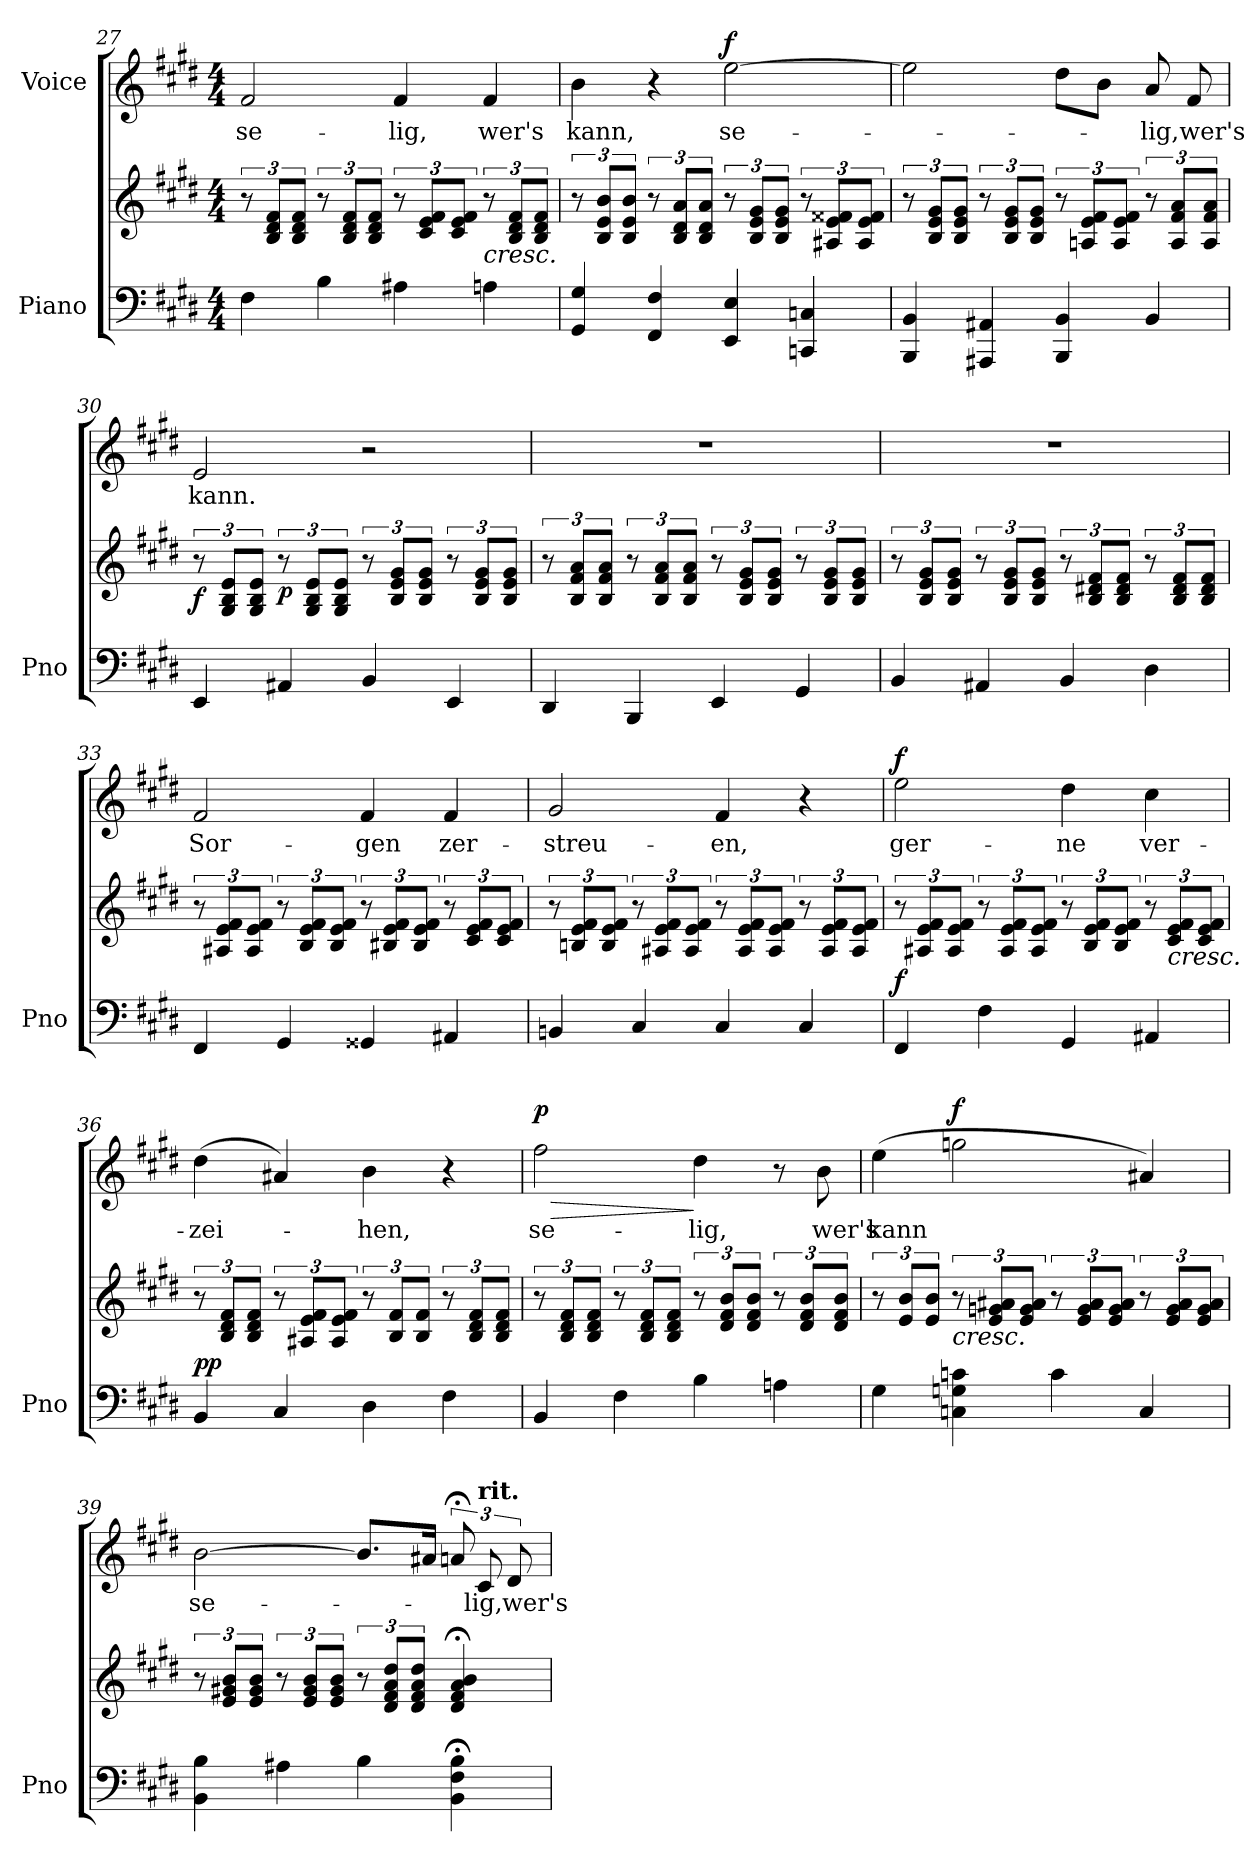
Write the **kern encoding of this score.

**kern	**kern	**dynam	**kern	**text	**dynam
*part2	*part2	*part2	*part1	*part1	*part1
*staff3	*staff2	*staff2/3	*staff1	*staff1	*staff1
*I"Piano	*	*	*I"Voice	*	*
*I'Pno	*	*	*	*	*
!!LO:LB:g=z
*clefF4	*clefG2	*	*clefG2	*	*
*k[f#c#g#d#]	*k[f#c#g#d#]	*	*k[f#c#g#d#]	*	*
*M4/4	*M4/4	*	*M4/4	*	*
=27	=27	=27	=27	=27	=27
!	!	!	!	!LO:LY:b	!
4F#\	12r	.	2f#/	se-	.
.	12B/ 12d#/ 12f#/L	.	.	.	.
.	12B/ 12d#/ 12f#/J	.	.	.	.
4B\	12r	.	.	.	.
.	12B/ 12d#/ 12f#/L	.	.	.	.
.	12B/ 12d#/ 12f#/J	.	.	.	.
!	!	!	!	!LO:LY:b	!
4A#X\	12r	.	4f#/	-lig,	.
.	12c#/ 12e/ 12f#/L	.	.	.	.
.	12c#/ 12e/ 12f#/J	.	.	.	.
!	!LO:TX:b:i:t=cresc.	!	!	!	!
!	!	!	!	!LO:LY:b	!
4An\	12r	.	4f#/	wer's	.
.	12B/ 12d#/ 12f#/L	.	.	.	.
.	12B/ 12d#/ 12f#/J	.	.	.	.
=28	=28	=28	=28	=28	=28
!	!	!	!	!LO:LY:b	!
4GG#/ 4G#/	12r	.	4b\	kann,	.
.	12B/ 12e/ 12b/L	.	.	.	.
.	12B/ 12e/ 12b/J	.	.	.	.
4FF#/ 4F#/	12r	.	4r	.	.
.	12B/ 12d#/ 12a/L	.	.	.	.
.	12B/ 12d#/ 12a/J	.	.	.	.
!	!	!	!	!LO:LY:b	!LO:DY:a
4EE/ 4E/	12r	.	[2ee\	se-	f
.	12B/ 12e/ 12g#/L	.	.	.	.
.	12B/ 12e/ 12g#/J	.	.	.	.
4CCn/ 4Cn/	12r	.	.	.	.
.	12A#X/ 12e/ 12f##X/L	.	.	.	.
.	12A#/ 12e/ 12f##/J	.	.	.	.
=29	=29	=29	=29	=29	=29
4BBB/ 4BB/	12r	.	2ee\]	.	.
.	12B/ 12e/ 12g#/L	.	.	.	.
.	12B/ 12e/ 12g#/J	.	.	.	.
4AAA#X/ 4AA#X/	12r	.	.	.	.
.	12B/ 12e/ 12g#/L	.	.	.	.
.	12B/ 12e/ 12g#/J	.	.	.	.
4BBB/ 4BB/	12r	.	8dd#\L	.	.
.	12An/ 12e/ 12f#/L	.	.	.	.
.	.	.	8b\J	.	.
.	12A/ 12e/ 12f#/J	.	.	.	.
!	!	!	!	!LO:LY:b	!
4BB/	12r	.	8a/	-lig,	.
.	12A/ 12f#/ 12a/L	.	.	.	.
!	!	!	!	!LO:LY:b	!
.	.	.	8f#/	wer's	.
.	12A/ 12f#/ 12a/J	.	.	.	.
!!LO:LB:g=z
=30	=30	=30	=30	=30	=30
!	!	!LO:DY:b	!	!LO:LY:b	!
4EE/	12r	f	2e/	kann.	.
.	12G#/ 12B/ 12e/L	.	.	.	.
.	12G#/ 12B/ 12e/J	.	.	.	.
!	!	!LO:DY:b	!	!	!
4AA#X/	12r	p	.	.	.
.	12G#/ 12B/ 12e/L	.	.	.	.
.	12G#/ 12B/ 12e/J	.	.	.	.
4BB/	12r	.	2r	.	.
.	12B/ 12e/ 12g#/L	.	.	.	.
.	12B/ 12e/ 12g#/J	.	.	.	.
4EE/	12r	.	.	.	.
.	12B/ 12e/ 12g#/L	.	.	.	.
.	12B/ 12e/ 12g#/J	.	.	.	.
=31	=31	=31	=31	=31	=31
4DD#/	12r	.	1r	.	.
.	12B/ 12f#/ 12a/L	.	.	.	.
.	12B/ 12f#/ 12a/J	.	.	.	.
4BBB/	12r	.	.	.	.
.	12B/ 12f#/ 12a/L	.	.	.	.
.	12B/ 12f#/ 12a/J	.	.	.	.
4EE/	12r	.	.	.	.
.	12B/ 12e/ 12g#/L	.	.	.	.
.	12B/ 12e/ 12g#/J	.	.	.	.
4GG#/	12r	.	.	.	.
.	12B/ 12e/ 12g#/L	.	.	.	.
.	12B/ 12e/ 12g#/J	.	.	.	.
=32	=32	=32	=32	=32	=32
4BB/	12r	.	1r	.	.
.	12B/ 12e/ 12g#/L	.	.	.	.
.	12B/ 12e/ 12g#/J	.	.	.	.
4AA#X/	12r	.	.	.	.
.	12B/ 12e/ 12g#/L	.	.	.	.
.	12B/ 12e/ 12g#/J	.	.	.	.
4BB/	12r	.	.	.	.
.	12B/ 12d#X/ 12f#/L	.	.	.	.
.	12B/ 12d#/ 12f#/J	.	.	.	.
4D#\	12r	.	.	.	.
.	12B/ 12d#/ 12f#/L	.	.	.	.
.	12B/ 12d#/ 12f#/J	.	.	.	.
!!LO:PB:g=z
=33	=33	=33	=33	=33	=33
!	!	!	!	!LO:LY:b	!
4FF#/	12r	.	2f#/	Sor-	.
.	12A#X/ 12e/ 12f#/L	.	.	.	.
.	12A#/ 12e/ 12f#/J	.	.	.	.
4GG#/	12r	.	.	.	.
.	12B/ 12e/ 12f#/L	.	.	.	.
.	12B/ 12e/ 12f#/J	.	.	.	.
!	!	!	!	!LO:LY:b	!
4GG##X/	12r	.	4f#/	-gen	.
.	12B#X/ 12e/ 12f#/L	.	.	.	.
.	12B#/ 12e/ 12f#/J	.	.	.	.
!	!	!	!	!LO:LY:b	!
4AA#X/	12r	.	4f#/	zer-	.
.	12c#/ 12e/ 12f#/L	.	.	.	.
.	12c#/ 12e/ 12f#/J	.	.	.	.
=34	=34	=34	=34	=34	=34
!	!	!	!	!LO:LY:b	!
4BBn/	12r	.	2g#/	-streu-	.
.	12Bn/ 12e/ 12f#/L	.	.	.	.
.	12B/ 12e/ 12f#/J	.	.	.	.
4C#/	12r	.	.	.	.
.	12A#X/ 12e/ 12f#/L	.	.	.	.
.	12A#/ 12e/ 12f#/J	.	.	.	.
!	!	!	!	!LO:LY:b	!
4C#/	12r	.	4f#/	-en,	.
.	12A#/ 12e/ 12f#/L	.	.	.	.
.	12A#/ 12e/ 12f#/J	.	.	.	.
4C#/	12r	.	4r	.	.
.	12A#/ 12e/ 12f#/L	.	.	.	.
.	12A#/ 12e/ 12f#/J	.	.	.	.
!!LO:LB:g=z
=35	=35	=35	=35	=35	=35
!	!	!LO:DY:b	!	!LO:LY:b	!LO:DY:a
4FF#/	12r	f	2ee\	ger-	f
.	12A#X/ 12e/ 12f#/L	.	.	.	.
.	12A#/ 12e/ 12f#/J	.	.	.	.
4F#\	12r	.	.	.	.
.	12A#/ 12e/ 12f#/L	.	.	.	.
.	12A#/ 12e/ 12f#/J	.	.	.	.
!	!	!	!	!LO:LY:b	!
4GG#/	12r	.	4dd#\	-ne	.
.	12B/ 12e/ 12f#/L	.	.	.	.
.	12B/ 12e/ 12f#/J	.	.	.	.
!	!	!	!	!LO:LY:b	!
4AA#X/	12r	.	4cc#\	ver-	.
!	!LO:TX:b:i:t=cresc.	!	!	!	!
.	12c#/ 12e/ 12f#/L	.	.	.	.
.	12c#/ 12e/ 12f#/J	.	.	.	.
=36	=36	=36	=36	=36	=36
!	!	!LO:DY:a=2	!	!LO:LY:b	!
4BB/	12r	pp	(>4dd#\	-zei-	.
.	12B/ 12d#/ 12f#/L	.	.	.	.
.	12B/ 12d#/ 12f#/J	.	.	.	.
4C#/	12r	.	4a#X/)	.	.
.	12A#X/ 12e/ 12f#/L	.	.	.	.
.	12A#/ 12e/ 12f#/J	.	.	.	.
!	!	!	!	!LO:LY:b	!
4D#\	12r	.	4b\	-hen,	.
.	12B/ 12f#/L	.	.	.	.
.	12B/ 12f#/J	.	.	.	.
4F#\	12r	.	4r	.	.
.	12B/ 12d#/ 12f#/L	.	.	.	.
.	12B/ 12d#/ 12f#/J	.	.	.	.
=37	=37	=37	=37	=37	=37
!	!	!	!	!LO:LY:b	!LO:HP:b
!	!	!	!	!	!LO:DY:n=1:a
4BB/	12r	.	2ff#\	se-	> p
.	12B/ 12d#/ 12f#/L	.	.	.	.
.	12B/ 12d#/ 12f#/J	.	.	.	.
4F#\	12r	.	.	.	.
.	12B/ 12d#/ 12f#/L	.	.	.	.
.	12B/ 12d#/ 12f#/J	.	.	.	.
!	!	!	!	!LO:LY:b	!
4B\	12r	.	4dd#\	-lig,	]
.	12d#/ 12f#/ 12b/L	.	.	.	.
.	12d#/ 12f#/ 12b/J	.	.	.	.
4An\	12r	.	8r	.	.
.	12d#/ 12f#/ 12b/L	.	.	.	.
!	!	!	!	!LO:LY:b	!
.	.	.	8b\	wer's	.
.	12d#/ 12f#/ 12b/J	.	.	.	.
!!LO:LB:g=z
=38	=38	=38	=38	=38	=38
!	!	!	!	!LO:LY:b	!
4G#\	12r	.	(>4ee\	kann	.
.	12e/ 12b/L	.	.	.	.
.	12e/ 12b/J	.	.	.	.
!	!LO:TX:b:i:t=cresc.	!	!	!	!
!	!	!	!	!	!LO:DY:a
4Cn\ 4Gn\ 4cn\	12r	.	2ggn\	.	f
.	12e/ 12gn/ 12a#X/L	.	.	.	.
.	12e/ 12g/ 12a#/J	.	.	.	.
4c\	12r	.	.	.	.
.	12e/ 12g/ 12a#/L	.	.	.	.
.	12e/ 12g/ 12a#/J	.	.	.	.
4C/	12r	.	4a#X/)	.	.
.	12e/ 12g/ 12a#/L	.	.	.	.
.	12e/ 12g/ 12a#/J	.	.	.	.
=39	=39	=39	=39	=39	=39
!	!	!	!	!LO:LY:b	!
4BB\ 4B\	12r	.	[2b\	se-	.
.	12e/ 12g#X/ 12b/L	.	.	.	.
.	12e/ 12g#/ 12b/J	.	.	.	.
4A#X\	12r	.	.	.	.
.	12e/ 12g#/ 12b/L	.	.	.	.
.	12e/ 12g#/ 12b/J	.	.	.	.
4B\	12r	.	8.b/L]	.	.
.	12d#/ 12f#/ 12a/ 12dd#/L	.	.	.	.
.	12d#/ 12f#/ 12a/ 12dd#/J	.	.	.	.
.	.	.	16a#X/Jk	.	.
4BB\;< 4F#\;< 4B\;<	4d#/;< 4f#/;< 4a/;< 4b/;<	.	12an;</	.	.
!	!	!	!LO:TX:a:B:t=rit.	!	!
!	!	!	!	!LO:LY:b	!
.	.	.	12c#/	-lig,	.
!	!	!	!	!LO:LY:b	!
.	.	.	12d#/	wer's	.
=	=	=	=	=	=
*-	*-	*-	*-	*-	*-
